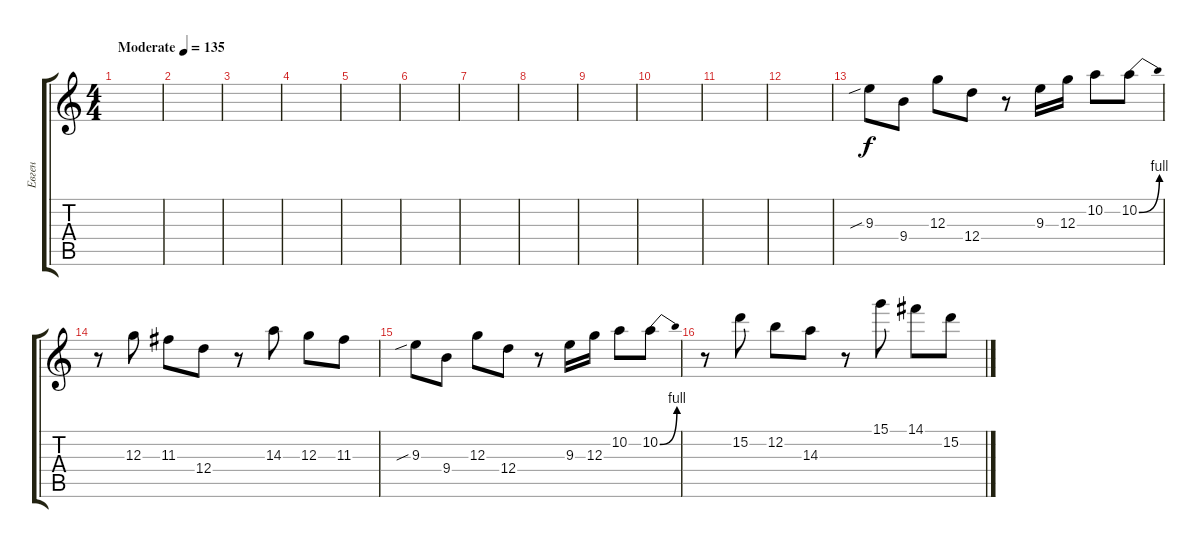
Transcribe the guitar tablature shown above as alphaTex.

\track ("Евген" "Евген") {instrument distortionguitar}
\staff {score tabs}
\tuning (E4 B3 G3 D3 A2 E2) {hide}
\ts (4 4)
\tempo (135 "Moderate")
\clef g2
\ks c
|
|
|
|
|
|
|
|
|
|
|
|
9.3{sib}.8 9.4.8 12.3.8 12.4.8 r.8 9.3.16 12.3.16 10.2.8 10.2{be (bend 0 0 60 4)}.8 |
r.8 12.3.8 11.3.8 12.4.8 r.8 14.3.8 12.3.8 11.3.8 |
9.3{sib}.8 9.4.8 12.3.8 12.4.8 r.8 9.3.16 12.3.16 10.2.8 10.2{be (bend 0 0 60 4)}.8 |
r.8 15.2.8 12.2.8 14.3.8 r.8 15.1.8 14.1.8 15.2.8
